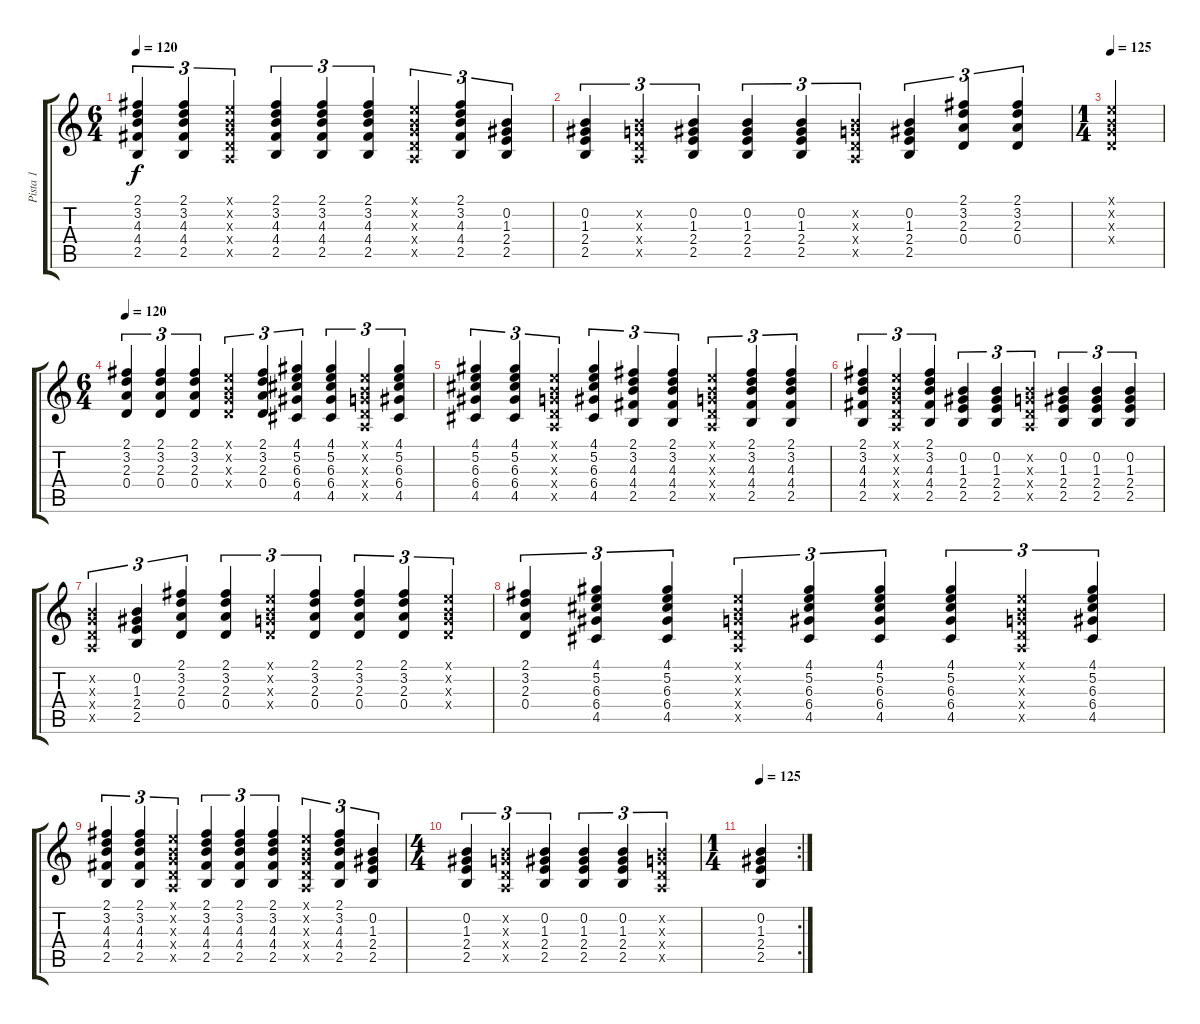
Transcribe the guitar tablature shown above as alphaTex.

\track ("Pista 1" "Pista 1") {instrument acousticguitarsteel}
\staff {score tabs}
\tuning (E4 B3 G3 D3 A2 E2) {hide}
\ts (6 4)
\tempo 120
\clef g2
\ks c
(2.1 3.2 4.3 4.4 2.5).4{tu (3 2) dy f} (2.1 3.2 4.3 4.4 2.5).4{tu (3 2)} (0.1{x} 0.2{x} 0.3{x} 0.4{x} 0.5{x}).4{tu (3 2)} (2.1 3.2 4.3 4.4 2.5).4{tu (3 2)} (2.1 3.2 4.3 4.4 2.5).4{tu (3 2)} (2.1 3.2 4.3 4.4 2.5).4{tu (3 2)} (0.1{x} 0.2{x} 0.3{x} 0.4{x} 0.5{x}).4{tu (3 2)} (2.1 3.2 4.3 4.4 2.5).4{tu (3 2)} (0.2 1.3 2.4 2.5).4{tu (3 2)} |
(0.2 1.3 2.4 2.5).4{tu (3 2)} (0.2{x} 0.3{x} 0.4{x} 0.5{x}).4{tu (3 2)} (0.2 1.3 2.4 2.5).4{tu (3 2)} (0.2 1.3 2.4 2.5).4{tu (3 2)} (0.2 1.3 2.4 2.5).4{tu (3 2)} (0.2{x} 0.3{x} 0.4{x} 0.5{x}).4{tu (3 2)} (0.2 1.3 2.4 2.5).4{tu (3 2)} (2.1 3.2 2.3 0.4).4{tu (3 2)} (2.1 3.2 2.3 0.4).4{tu (3 2)} |
\ts (1 4)
\tempo 125
(0.1{x} 0.2{x} 0.3{x} 0.4{x}).4 |
\ts (6 4)
\tempo 120
(2.1 3.2 2.3 0.4).4{tu (3 2)} (2.1 3.2 2.3 0.4).4{tu (3 2)} (2.1 3.2 2.3 0.4).4{tu (3 2)} (0.1{x} 0.2{x} 0.3{x} 0.4{x}).4{tu (3 2)} (2.1 3.2 2.3 0.4).4{tu (3 2)} (4.1 5.2 6.3 6.4 4.5).4{tu (3 2)} (4.1 5.2 6.3 6.4 4.5).4{tu (3 2)} (0.1{x} 0.2{x} 0.3{x} 0.4{x} 0.5{x}).4{tu (3 2)} (4.1 5.2 6.3 6.4 4.5).4{tu (3 2)} |
(4.1 5.2 6.3 6.4 4.5).4{tu (3 2)} (4.1 5.2 6.3 6.4 4.5).4{tu (3 2)} (0.1{x} 0.2{x} 0.3{x} 0.4{x} 0.5{x}).4{tu (3 2)} (4.1 5.2 6.3 6.4 4.5).4{tu (3 2)} (2.1 3.2 4.3 4.4 2.5).4{tu (3 2)} (2.1 3.2 4.3 4.4 2.5).4{tu (3 2)} (0.1{x} 0.2{x} 0.3{x} 0.4{x} 0.5{x}).4{tu (3 2)} (2.1 3.2 4.3 4.4 2.5).4{tu (3 2)} (2.1 3.2 4.3 4.4 2.5).4{tu (3 2)} |
(2.1 3.2 4.3 4.4 2.5).4{tu (3 2)} (0.1{x} 0.2{x} 0.3{x} 0.4{x} 0.5{x}).4{tu (3 2)} (2.1 3.2 4.3 4.4 2.5).4{tu (3 2)} (0.2 1.3 2.4 2.5).4{tu (3 2)} (0.2 1.3 2.4 2.5).4{tu (3 2)} (0.2{x} 0.3{x} 0.4{x} 0.5{x}).4{tu (3 2)} (0.2 1.3 2.4 2.5).4{tu (3 2)} (0.2 1.3 2.4 2.5).4{tu (3 2)} (0.2 1.3 2.4 2.5).4{tu (3 2)} |
(0.2{x} 0.3{x} 0.4{x} 0.5{x}).4{tu (3 2)} (0.2 1.3 2.4 2.5).4{tu (3 2)} (2.1 3.2 2.3 0.4).4{tu (3 2)} (2.1 3.2 2.3 0.4).4{tu (3 2)} (0.1{x} 0.2{x} 0.3{x} 0.4{x}).4{tu (3 2)} (2.1 3.2 2.3 0.4).4{tu (3 2)} (2.1 3.2 2.3 0.4).4{tu (3 2)} (2.1 3.2 2.3 0.4).4{tu (3 2)} (0.1{x} 0.2{x} 0.3{x} 0.4{x}).4{tu (3 2)} |
(2.1 3.2 2.3 0.4).4{tu (3 2)} (4.1 5.2 6.3 6.4 4.5).4{tu (3 2)} (4.1 5.2 6.3 6.4 4.5).4{tu (3 2)} (0.1{x} 0.2{x} 0.3{x} 0.4{x} 0.5{x}).4{tu (3 2)} (4.1 5.2 6.3 6.4 4.5).4{tu (3 2)} (4.1 5.2 6.3 6.4 4.5).4{tu (3 2)} (4.1 5.2 6.3 6.4 4.5).4{tu (3 2)} (0.1{x} 0.2{x} 0.3{x} 0.4{x} 0.5{x}).4{tu (3 2)} (4.1 5.2 6.3 6.4 4.5).4{tu (3 2)} |
(2.1 3.2 4.3 4.4 2.5).4{tu (3 2)} (2.1 3.2 4.3 4.4 2.5).4{tu (3 2)} (0.1{x} 0.2{x} 0.3{x} 0.4{x} 0.5{x}).4{tu (3 2)} (2.1 3.2 4.3 4.4 2.5).4{tu (3 2)} (2.1 3.2 4.3 4.4 2.5).4{tu (3 2)} (2.1 3.2 4.3 4.4 2.5).4{tu (3 2)} (0.1{x} 0.2{x} 0.3{x} 0.4{x} 0.5{x}).4{tu (3 2)} (2.1 3.2 4.3 4.4 2.5).4{tu (3 2)} (0.2 1.3 2.4 2.5).4{tu (3 2)} |
\ts (4 4)
(0.2 1.3 2.4 2.5).4{tu (3 2)} (0.2{x} 0.3{x} 0.4{x} 0.5{x}).4{tu (3 2)} (0.2 1.3 2.4 2.5).4{tu (3 2)} (0.2 1.3 2.4 2.5).4{tu (3 2)} (0.2 1.3 2.4 2.5).4{tu (3 2)} (0.2{x} 0.3{x} 0.4{x} 0.5{x}).4{tu (3 2)} |
\rc 2
\ts (1 4)
\tempo 125
(0.2 1.3 2.4 2.5).4
